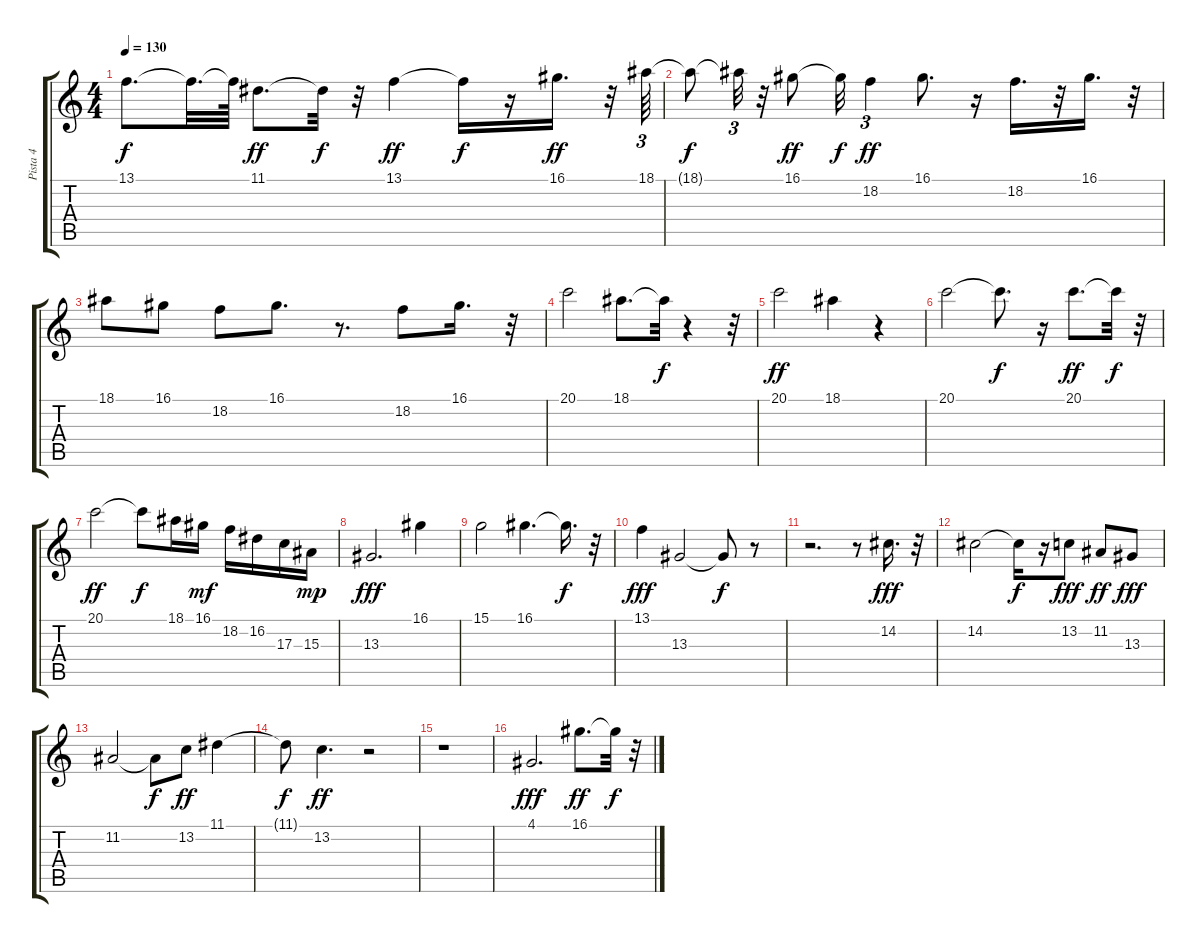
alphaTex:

\track ("Pista 4" "Pista 4") {instrument trombone}
\staff {score tabs}
\tuning (E4 B3 G3 D3 A2 E2) {hide}
\ts (4 4)
\tempo 130
\clef g2
\ks c
13.1{t}.8{d dy f} 13.1{t}.32{d} 13.1{t}.64 11.1.8{d dy ff} 11.1{t}.32{dy f} r.32 13.1.4{dy ff} 13.1{t}.16{dy f} r.16 16.1.16{d dy ff} r.32 18.1.64{tu (3 2)} |
18.1{t}.8{dy f} 18.1{t}.32{tu (3 2)} r.32 16.1.8{dy ff} 16.1{t}.32{dy f} 18.2.4{tu (3 2) dy ff} 16.1.8{d} r.16 18.2.16{d} r.32 16.1.16{d} r.32 |
18.1.8 16.1.8 18.2.8 16.1.8{d} r.8{d} 18.2.8 16.1.16{d} r.32 |
20.1.2 18.1.8{d} 18.1{t}.32{dy f} r.4 r.32 |
20.1.2{dy ff} 18.1.4 r.4 |
20.1.2 20.1{t}.8{d dy f} r.16 20.1.8{d dy ff} 20.1{t}.32{dy f} r.32 |
20.1.2{dy ff} 20.1{t}.8{dy f} 18.1.16 16.1.16{dy mf} 18.2.16 16.2.16 17.3.16 15.3.16{dy mp} |
13.3.2{d dy fff} 16.1.4 |
15.1.2 16.1.4{d} 16.1{t}.16{d dy f} r.32 |
13.1.4{dy fff} 13.3.2 13.3{t}.8{dy f} r.8 |
r.2{d} r.8 14.2.16{d dy fff} r.32 |
14.2.2 14.2{t}.16{dy f} r.16 13.2.8{dy fff} 11.2.8{dy ff} 13.3.8{dy fff} |
11.2.2 11.2{t}.8{dy f} 13.2.8{dy ff} 11.1.4 |
11.1{t}.8{dy f} 13.2.4{d dy ff} r.2 |
r.1 |
4.1.2{d dy fff} 16.1.8{d dy ff} 16.1{t}.32{dy f} r.32
